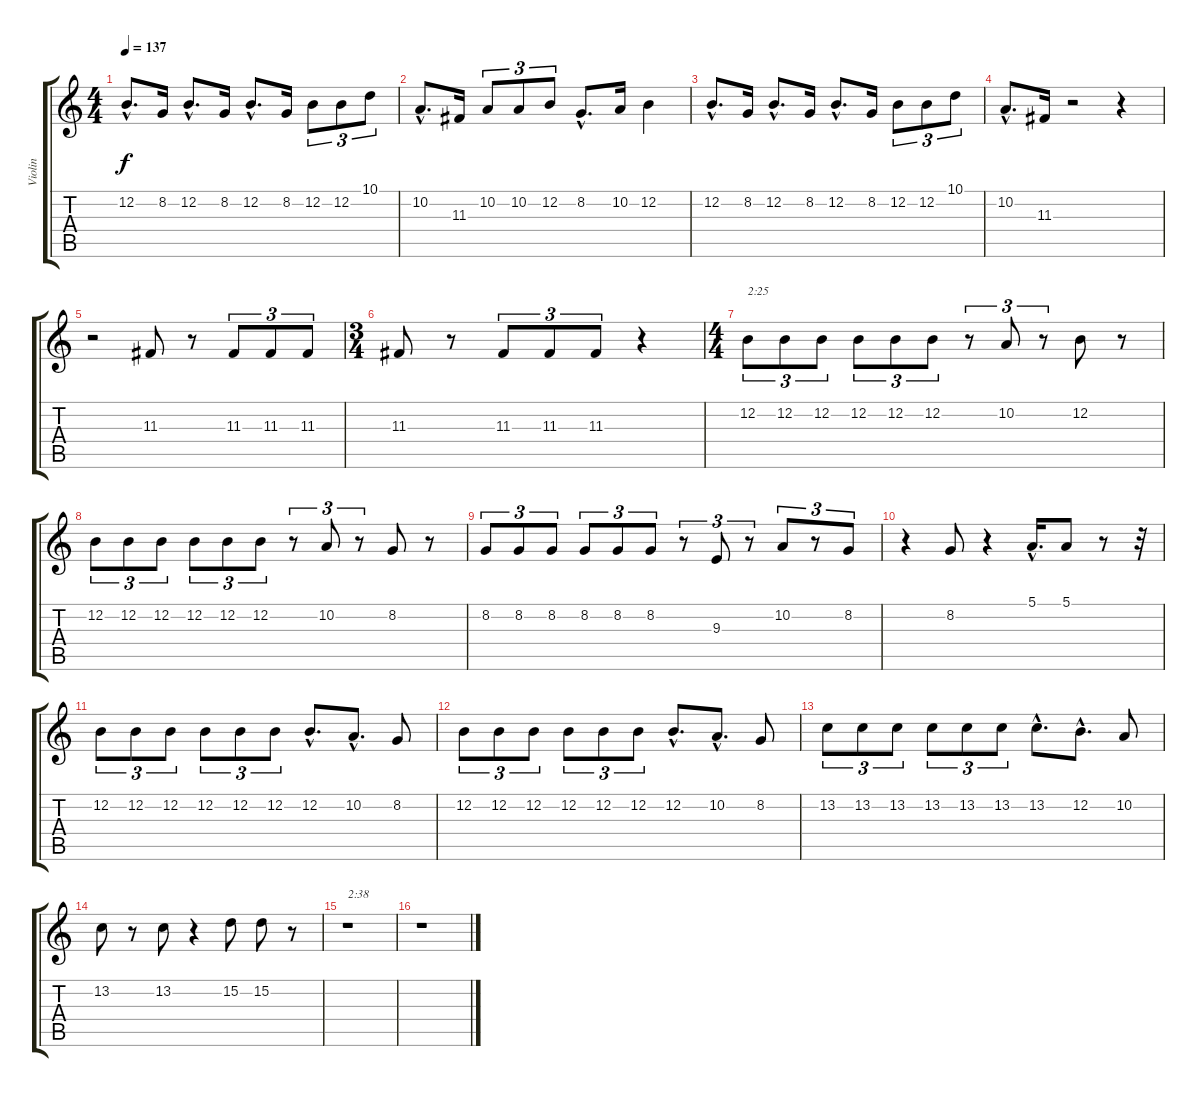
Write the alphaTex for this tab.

\track ("Violin" "Violin") {instrument violin}
\staff {score tabs}
\tuning (E4 B3 G3 D3 A2 E2) {hide}
\ts (4 4)
\tempo 137
\clef g2
\ks c
12.2{hac}.8{d dy f} 8.2.16 12.2{hac}.8{d} 8.2.16 12.2{hac}.8{d} 8.2.16 12.2.8{tu (3 2)} 12.2.8{tu (3 2)} 10.1.8{tu (3 2)} |
10.2{hac}.8{d} 11.3.16 10.2.8{tu (3 2)} 10.2.8{tu (3 2)} 12.2.8{tu (3 2)} 8.2{hac}.8{d} 10.2.16 12.2.4 |
12.2{hac}.8{d} 8.2.16 12.2{hac}.8{d} 8.2.16 12.2{hac}.8{d} 8.2.16 12.2.8{tu (3 2)} 12.2.8{tu (3 2)} 10.1.8{tu (3 2)} |
10.2{hac}.8{d} 11.3.16 r.2 r.4 |
r.2 11.3.8 r.8 11.3.8{tu (3 2)} 11.3.8{tu (3 2)} 11.3.8{tu (3 2)} |
\ts (3 4)
11.3.8 r.8 11.3.8{tu (3 2)} 11.3.8{tu (3 2)} 11.3.8{tu (3 2)} r.4 |
\ts (4 4)
12.2.8{tu (3 2) txt "2:25"} 12.2.8{tu (3 2)} 12.2.8{tu (3 2)} 12.2.8{tu (3 2)} 12.2.8{tu (3 2)} 12.2.8{tu (3 2)} r.8{tu (3 2)} 10.2.8{tu (3 2)} r.8{tu (3 2)} 12.2.8 r.8 |
12.2.8{tu (3 2)} 12.2.8{tu (3 2)} 12.2.8{tu (3 2)} 12.2.8{tu (3 2)} 12.2.8{tu (3 2)} 12.2.8{tu (3 2)} r.8{tu (3 2)} 10.2.8{tu (3 2)} r.8{tu (3 2)} 8.2.8 r.8 |
8.2.8{tu (3 2)} 8.2.8{tu (3 2)} 8.2.8{tu (3 2)} 8.2.8{tu (3 2)} 8.2.8{tu (3 2)} 8.2.8{tu (3 2)} r.8{tu (3 2)} 9.3.8{tu (3 2)} r.8{tu (3 2)} 10.2.8{tu (3 2)} r.8{tu (3 2)} 8.2.8{tu (3 2)} |
r.4 8.2.8 r.4 5.1{hac}.16{d} 5.1.8 r.8 r.32 |
12.2.8{tu (3 2)} 12.2.8{tu (3 2)} 12.2.8{tu (3 2)} 12.2.8{tu (3 2)} 12.2.8{tu (3 2)} 12.2.8{tu (3 2)} 12.2{hac}.8{d} 10.2{hac}.8{d} 8.2.8 |
12.2.8{tu (3 2)} 12.2.8{tu (3 2)} 12.2.8{tu (3 2)} 12.2.8{tu (3 2)} 12.2.8{tu (3 2)} 12.2.8{tu (3 2)} 12.2{hac}.8{d} 10.2{hac}.8{d} 8.2.8 |
13.2.8{tu (3 2)} 13.2.8{tu (3 2)} 13.2.8{tu (3 2)} 13.2.8{tu (3 2)} 13.2.8{tu (3 2)} 13.2.8{tu (3 2)} 13.2{hac}.8{d} 12.2{hac}.8{d} 10.2.8 |
13.2.8 r.8 13.2.8 r.4 15.2.8 15.2.8 r.8 |
r.1{txt "2:38"} |
r.1
